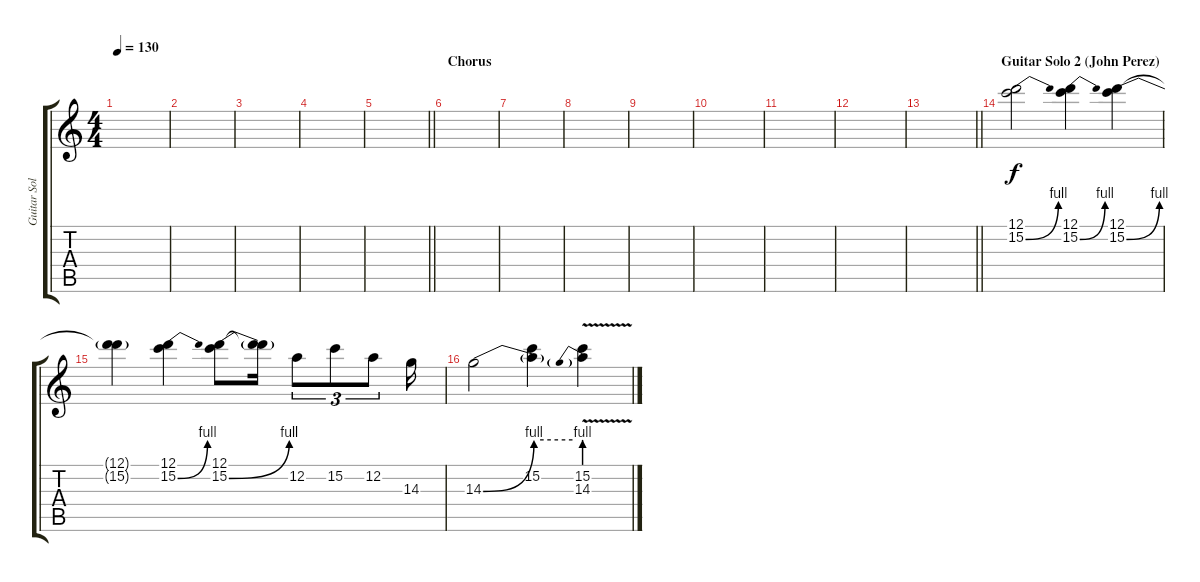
\track ("Guitar Solos" "Guitar Sol") {instrument distortionguitar}
\staff {score tabs}
\tuning (D4 A3 F3 C3 G2 D2) {hide}
\ts (4 4)
\tempo 130
\clef g2
\ks c
|
|
|
|
\barLineRight lightlight
|
\section ("" "Chorus")
|
|
|
|
|
|
|
\barLineRight lightlight
|
\section ("" "Guitar Solo 2 (John Perez)")
(12.1 15.2{be (bend 0 0 60 4)}).2 (12.1 15.2{be (bend 0 0 60 4)}).4 (12.1 15.2{be (bend 0 0 60 4)}).4 |
(12.1{t} 15.2{t}).4 (12.1 15.2{be (bend 0 0 60 4)}).4 (12.1 15.2{be (bend 0 0 60 4)}).8 (12.1{t} 15.2{t}).16 12.2.8{tu (3 2)} 15.2.8{tu (3 2)} 12.2.8{tu (3 2)} 14.3.16 |
14.3{be (bend 0 0 60 4)}.2 (15.2 14.3{be (hold 0 4 60 4) t}).4 (15.2 14.3{be (prebend 0 4 60 4) v}).4
